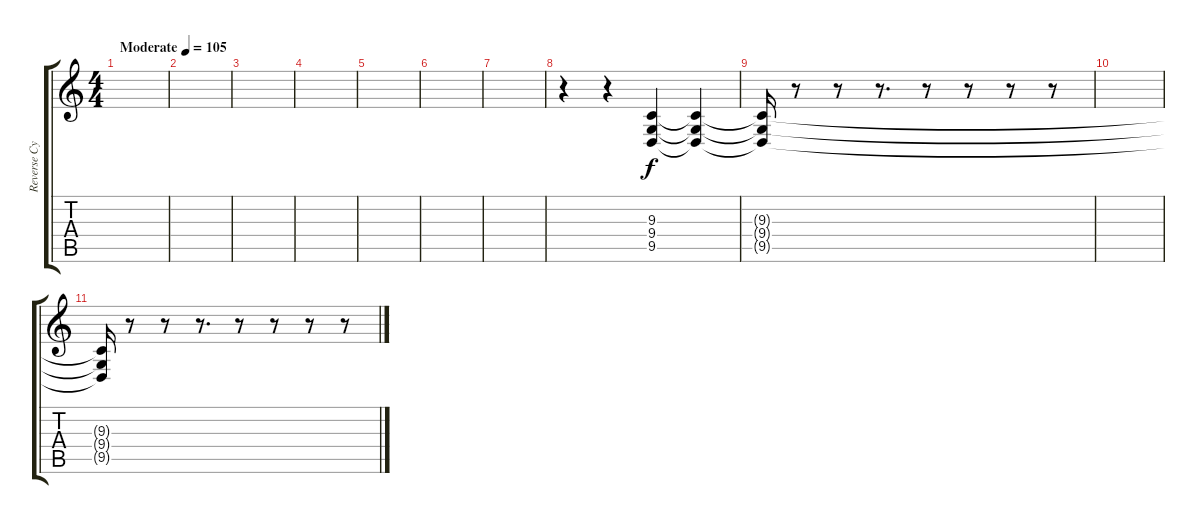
\track ("Reverse Cymbal" "Reverse Cy") {instrument reversecymbal}
\staff {score tabs}
\tuning (C4 G3 Eb3 Bb2 F2 C2) {hide}
\ts (4 4)
\tempo (105 "Moderate")
\clef g2
\ks c
|
|
|
|
|
|
|
r.4 r.4 (9.3 9.4 9.5).4 (9.3{t} 9.4{t} 9.5{t}).4 |
(9.3{t} 9.4{t} 9.5{t}).16 r.8 r.8 r.8{d} r.8 r.8 r.8 r.8 |
|
(9.3{t} 9.4{t} 9.5{t}).16 r.8 r.8 r.8{d} r.8 r.8 r.8 r.8
